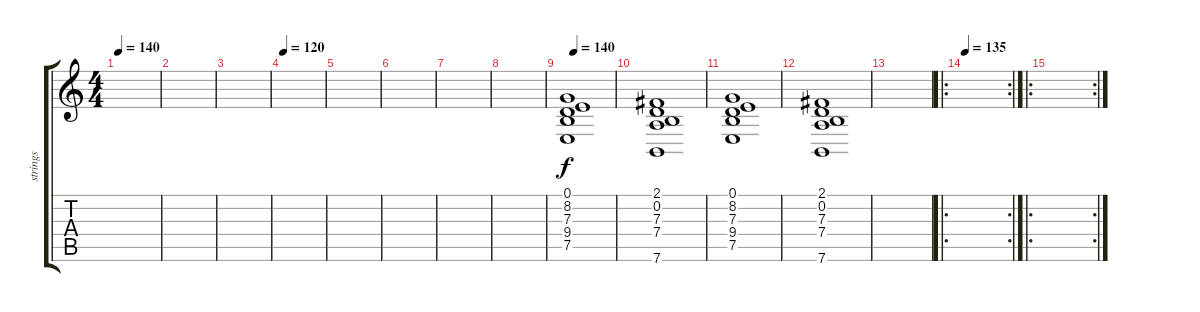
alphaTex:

\track ("strings" "strings") {instrument stringensemble1}
\staff {score tabs}
\tuning (E4 B3 G3 D3 A2 E2) {hide}
\ts (4 4)
\tempo 140
\clef g2
\ks c
|
|
|
\tempo 120
|
|
|
|
|
\tempo 140
(0.1 8.2 7.3 9.4 7.5).1 |
(2.1 0.2 7.3 7.4 7.6).1 |
(0.1 8.2 7.3 9.4 7.5).1 |
(2.1 0.2 7.3 7.4 7.6).1 |
|
\ro
\rc 2
\tempo 135
|
\ro
\rc 2
